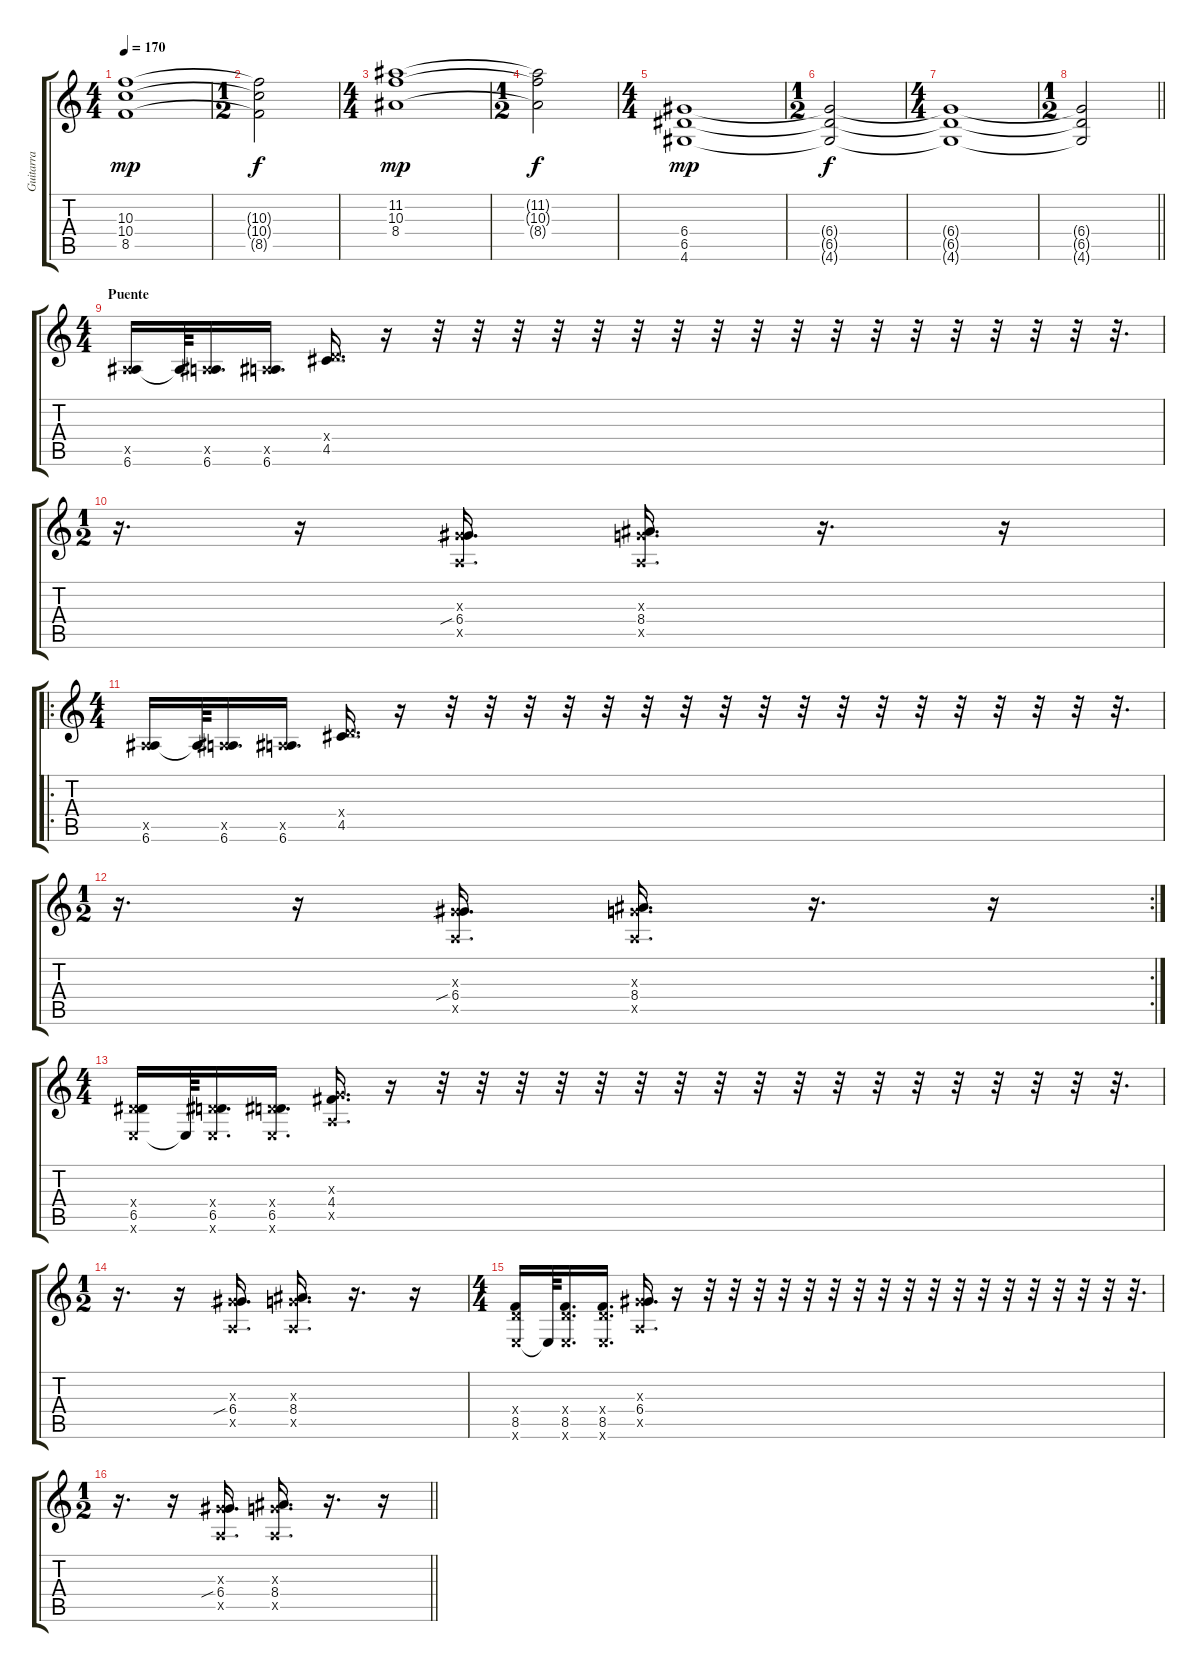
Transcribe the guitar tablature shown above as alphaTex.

\track ("Guitarra" "Guitarra") {instrument overdrivenguitar}
\staff {score tabs}
\tuning (E4 B3 G3 D3 A2 E2) {hide}
\ts (4 4)
\tempo 170
\clef g2
\ks c
(10.3 10.4 8.5).1{dy mp} |
\ts (1 2)
(10.3{t} 10.4{t} 8.5{t}).2{dy f} |
\ts (4 4)
(11.2 10.3 8.4).1{dy mp} |
\ts (1 2)
(11.2{t} 10.3{t} 8.4{t}).2{dy f} |
\ts (4 4)
(6.4 6.5 4.6).1{dy mp} |
\ts (1 2)
(6.4{t} 6.5{t} 4.6{t}).2{dy f} |
\ts (4 4)
(6.4{t} 6.5{t} 4.6{t}).1 |
\ts (1 2)
\barLineRight lightlight
(6.4{t} 6.5{t} 4.6{t}).2 |
\ts (4 4)
\section ("" "Puente")
(0.5{x} 6.6).16 6.6{t}.64 (0.5{x} 6.6).16{d} (0.5{x} 6.6).16{d} (0.4{x} 4.5).16{d} r.16 r.32 r.32 r.32 r.32 r.32 r.32 r.32 r.32 r.32 r.32 r.32 r.32 r.32 r.32 r.32 r.32 r.32 r.32{d} |
\ts (1 2)
r.16{d} r.16 (0.3{x} 6.4{sib} 0.5{x}).16{d} (0.3{x} 8.4 0.5{x}).16{d} r.16{d} r.16 |
\ro
\ts (4 4)
(0.5{x} 6.6).16 6.6{t}.64 (0.5{x} 6.6).16{d} (0.5{x} 6.6).16{d} (0.4{x} 4.5).16{d} r.16 r.32 r.32 r.32 r.32 r.32 r.32 r.32 r.32 r.32 r.32 r.32 r.32 r.32 r.32 r.32 r.32 r.32 r.32{d} |
\rc 2
\ts (1 2)
r.16{d} r.16 (0.3{x} 6.4{sib} 0.5{x}).16{d} (0.3{x} 8.4 0.5{x}).16{d} r.16{d} r.16 |
\ts (4 4)
(0.4{x} 6.5 0.6{x}).16 0.6{t}.64 (0.4{x} 6.5 0.6{x}).16{d} (0.4{x} 6.5 0.6{x}).16{d} (0.3{x} 4.4 0.5{x}).16{d} r.16 r.32 r.32 r.32 r.32 r.32 r.32 r.32 r.32 r.32 r.32 r.32 r.32 r.32 r.32 r.32 r.32 r.32 r.32{d} |
\ts (1 2)
r.16{d} r.16 (0.3{x} 6.4{sib} 0.5{x}).16{d} (0.3{x} 8.4 0.5{x}).16{d} r.16{d} r.16 |
\ts (4 4)
(0.4{x} 8.5 0.6{x}).16 0.6{t}.64 (0.4{x} 8.5 0.6{x}).16{d} (0.4{x} 8.5 0.6{x}).16{d} (0.3{x} 6.4 0.5{x}).16{d} r.16 r.32 r.32 r.32 r.32 r.32 r.32 r.32 r.32 r.32 r.32 r.32 r.32 r.32 r.32 r.32 r.32 r.32 r.32{d} |
\ts (1 2)
\barLineRight lightlight
r.16{d} r.16 (0.3{x} 6.4{sib} 0.5{x}).16{d} (0.3{x} 8.4 0.5{x}).16{d} r.16{d} r.16
